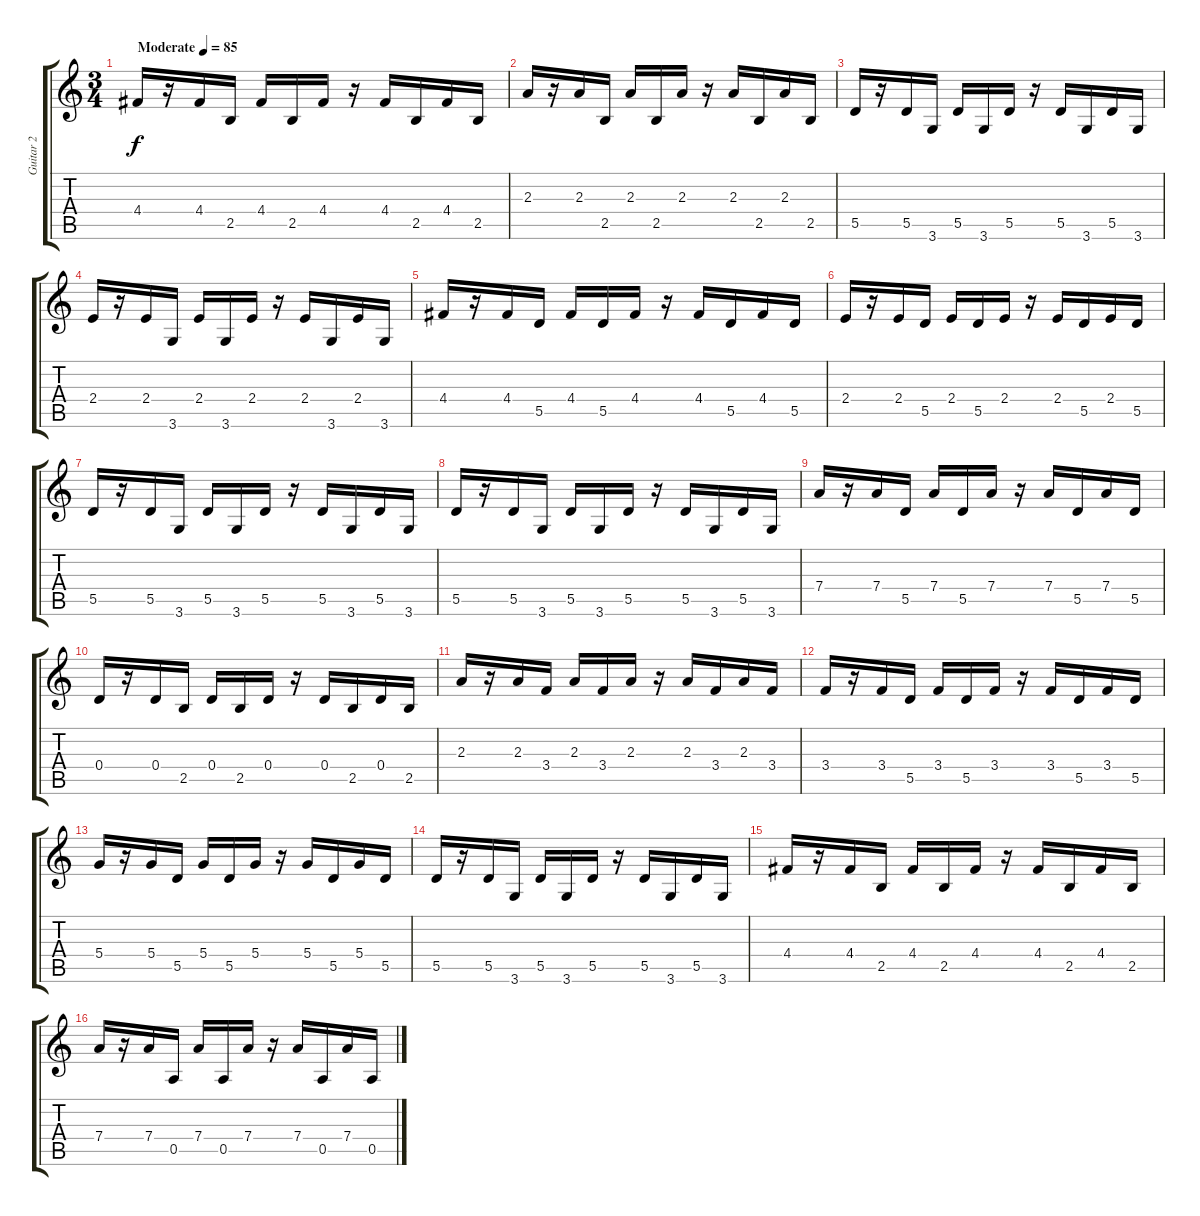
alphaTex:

\track ("Guitar 2" "Guitar 2") {instrument electricguitarjazz}
\staff {score tabs}
\tuning (E4 B3 G3 D3 A2 E2) {hide}
\ts (3 4)
\tempo (85 "Moderate")
\clef g2
\ks c
4.4.16{dy f instrument electricguitarjazz} r.16 4.4.16 2.5.16 4.4.16 2.5.16 4.4.16 r.16 4.4.16 2.5.16 4.4.16 2.5.16 |
2.3.16 r.16 2.3.16 2.5.16 2.3.16 2.5.16 2.3.16 r.16 2.3.16 2.5.16 2.3.16 2.5.16 |
5.5.16 r.16 5.5.16 3.6.16 5.5.16 3.6.16 5.5.16 r.16 5.5.16 3.6.16 5.5.16 3.6.16 |
2.4.16 r.16 2.4.16 3.6.16 2.4.16 3.6.16 2.4.16 r.16 2.4.16 3.6.16 2.4.16 3.6.16 |
4.4.16 r.16 4.4.16 5.5.16 4.4.16 5.5.16 4.4.16 r.16 4.4.16 5.5.16 4.4.16 5.5.16 |
2.4.16 r.16 2.4.16 5.5.16 2.4.16 5.5.16 2.4.16 r.16 2.4.16 5.5.16 2.4.16 5.5.16 |
5.5.16 r.16 5.5.16 3.6.16 5.5.16 3.6.16 5.5.16 r.16 5.5.16 3.6.16 5.5.16 3.6.16 |
5.5.16 r.16 5.5.16 3.6.16 5.5.16 3.6.16 5.5.16 r.16 5.5.16 3.6.16 5.5.16 3.6.16 |
7.4.16 r.16 7.4.16 5.5.16 7.4.16 5.5.16 7.4.16 r.16 7.4.16 5.5.16 7.4.16 5.5.16 |
0.4.16 r.16 0.4.16 2.5.16 0.4.16 2.5.16 0.4.16 r.16 0.4.16 2.5.16 0.4.16 2.5.16 |
2.3.16 r.16 2.3.16 3.4.16 2.3.16 3.4.16 2.3.16 r.16 2.3.16 3.4.16 2.3.16 3.4.16 |
3.4.16 r.16 3.4.16 5.5.16 3.4.16 5.5.16 3.4.16 r.16 3.4.16 5.5.16 3.4.16 5.5.16 |
5.4.16 r.16 5.4.16 5.5.16 5.4.16 5.5.16 5.4.16 r.16 5.4.16 5.5.16 5.4.16 5.5.16 |
5.5.16 r.16 5.5.16 3.6.16 5.5.16 3.6.16 5.5.16 r.16 5.5.16 3.6.16 5.5.16 3.6.16 |
4.4.16 r.16 4.4.16 2.5.16 4.4.16 2.5.16 4.4.16 r.16 4.4.16 2.5.16 4.4.16 2.5.16 |
7.4.16 r.16 7.4.16 0.5.16 7.4.16 0.5.16 7.4.16 r.16 7.4.16 0.5.16 7.4.16 0.5.16
